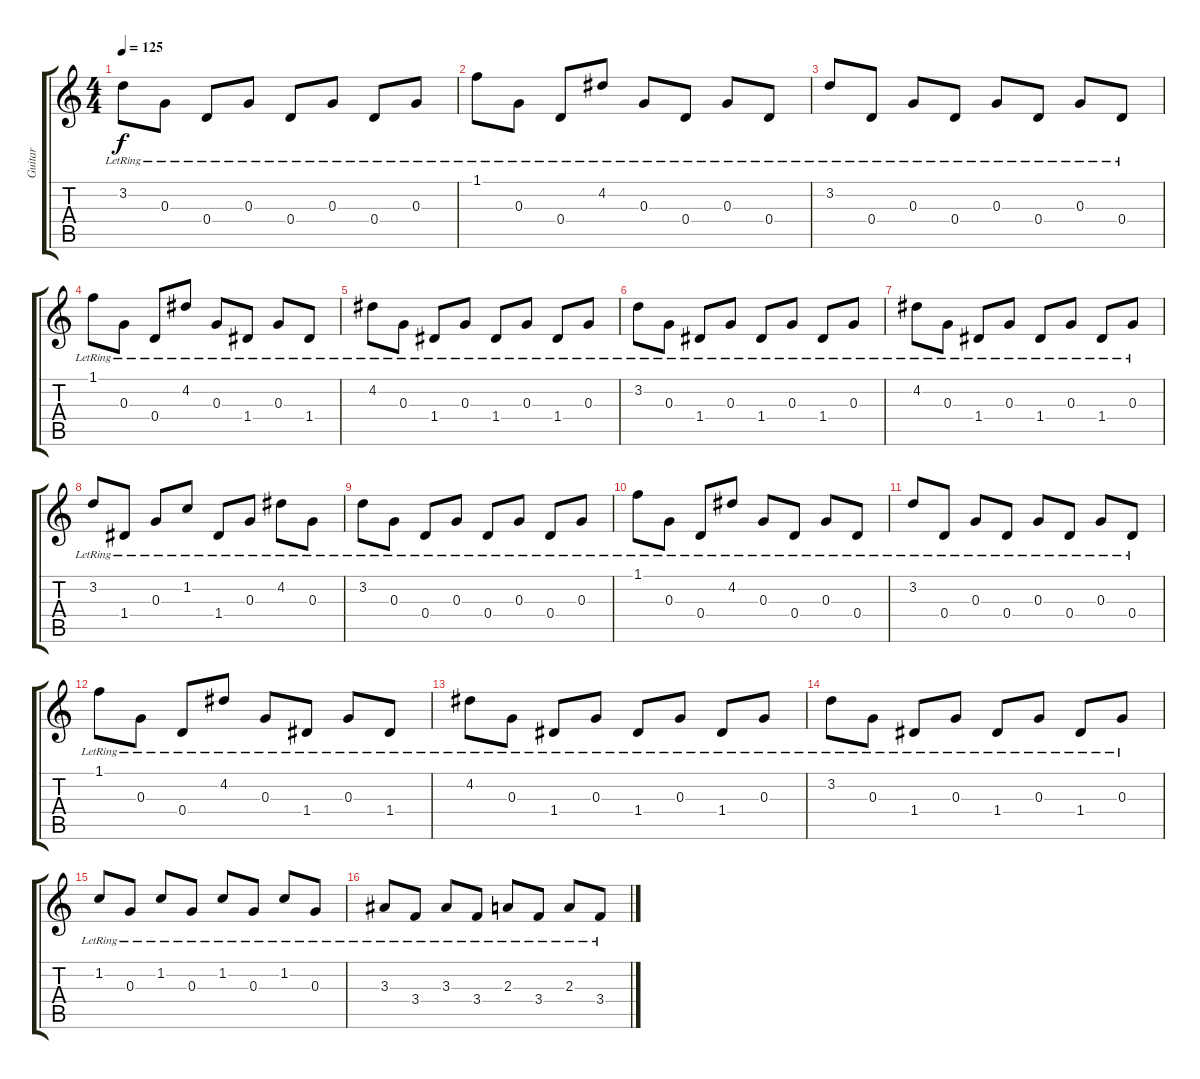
\track ("Guitar" "Guitar") {instrument overdrivenguitar}
\staff {score tabs}
\tuning (E4 B3 G3 D3 A2 E2) {hide}
\ts (4 4)
\tempo 125
\clef g2
\ks c
3.2{lr}.8{dy f} 0.3{lr}.8 0.4{lr}.8 0.3{lr}.8 0.4{lr}.8 0.3{lr}.8 0.4{lr}.8 0.3{lr}.8 |
1.1{lr}.8 0.3{lr}.8 0.4{lr}.8 4.2{lr}.8 0.3{lr}.8 0.4{lr}.8 0.3{lr}.8 0.4{lr}.8 |
3.2{lr}.8 0.4{lr}.8 0.3{lr}.8 0.4{lr}.8 0.3{lr}.8 0.4{lr}.8 0.3{lr}.8 0.4{lr}.8 |
1.1{lr}.8 0.3{lr}.8 0.4{lr}.8 4.2{lr}.8 0.3{lr}.8 1.4{lr}.8 0.3{lr}.8 1.4{lr}.8 |
4.2{lr}.8 0.3{lr}.8 1.4{lr}.8 0.3{lr}.8 1.4{lr}.8 0.3{lr}.8 1.4{lr}.8 0.3{lr}.8 |
3.2{lr}.8 0.3{lr}.8 1.4{lr}.8 0.3{lr}.8 1.4{lr}.8 0.3{lr}.8 1.4{lr}.8 0.3{lr}.8 |
4.2{lr}.8 0.3{lr}.8 1.4{lr}.8 0.3{lr}.8 1.4{lr}.8 0.3{lr}.8 1.4{lr}.8 0.3{lr}.8 |
3.2{lr}.8 1.4{lr}.8 0.3{lr}.8 1.2{lr}.8 1.4{lr}.8 0.3{lr}.8 4.2{lr}.8 0.3{lr}.8 |
3.2{lr}.8 0.3{lr}.8 0.4{lr}.8 0.3{lr}.8 0.4{lr}.8 0.3{lr}.8 0.4{lr}.8 0.3{lr}.8 |
1.1{lr}.8 0.3{lr}.8 0.4{lr}.8 4.2{lr}.8 0.3{lr}.8 0.4{lr}.8 0.3{lr}.8 0.4{lr}.8 |
3.2{lr}.8 0.4{lr}.8 0.3{lr}.8 0.4{lr}.8 0.3{lr}.8 0.4{lr}.8 0.3{lr}.8 0.4{lr}.8 |
1.1{lr}.8 0.3{lr}.8 0.4{lr}.8 4.2{lr}.8 0.3{lr}.8 1.4{lr}.8 0.3{lr}.8 1.4{lr}.8 |
4.2{lr}.8 0.3{lr}.8 1.4{lr}.8 0.3{lr}.8 1.4{lr}.8 0.3{lr}.8 1.4{lr}.8 0.3{lr}.8 |
3.2{lr}.8 0.3{lr}.8 1.4{lr}.8 0.3{lr}.8 1.4{lr}.8 0.3{lr}.8 1.4{lr}.8 0.3{lr}.8 |
1.2{lr}.8 0.3{lr}.8 1.2{lr}.8 0.3{lr}.8 1.2{lr}.8 0.3{lr}.8 1.2{lr}.8 0.3{lr}.8 |
3.3{lr}.8 3.4{lr}.8 3.3{lr}.8 3.4{lr}.8 2.3{lr}.8 3.4{lr}.8 2.3{lr}.8 3.4{lr}.8
